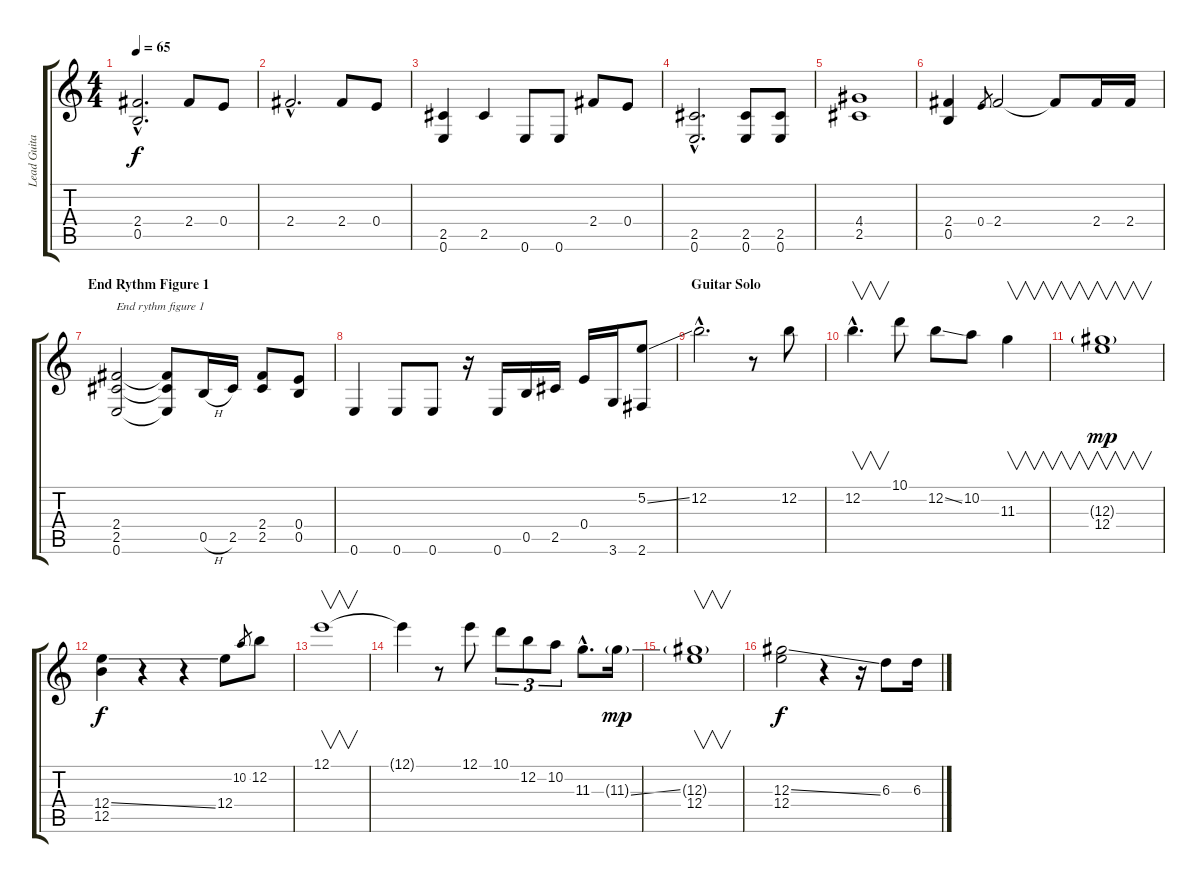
\track ("Lead Guitar" "Lead Guita") {instrument electricguitarclean}
\staff {score tabs}
\tuning (E4 B3 Ab3 E3 B2 E2) {hide}
\ts (4 4)
\tempo 65
\clef g2
\ks c
(2.4{hac} 0.5{hac}).2{d dy f} 2.4.8 0.4.8 |
2.4{hac}.2{d} 2.4.8 0.4.8 |
(2.5 0.6).4 2.5.4 0.6.8 0.6.8 2.4.8 0.4.8 |
(2.5{hac} 0.6{hac}).2{d} (2.5 0.6).8 (2.5 0.6).8 |
(4.4 2.5).1 |
(2.4 0.5).4 0.4.8{gr} 2.4.2 2.4{t}.8 2.4.16 2.4.16 |
\section ("" "End Rythm Figure 1")
(2.4 2.5 0.6).2{txt "End rythm figure 1"} (2.4{t} 2.5{t} 0.6{t}).8 0.5{h}.16 2.5.16 (2.4 2.5).8 (0.4 0.5).8 |
0.6.4 0.6.8 0.6.8 r.16 0.6.16 0.5.16 2.5.16 0.4.16 3.6.16 (5.2{ss} 2.6).8 |
\section ("" "Guitar Solo")
12.2{hac}.2{d} r.8 12.2.8 |
12.2{hac}.4{v d} 10.1.8 12.2{ss}.8 10.2.8 11.3.4{v} |
(12.3{g} 12.4).1{v dy mp} |
(12.4{ss} 12.5).4{dy f} r.4 r.4 12.4.8 10.2.8{gr} 12.2.8 |
12.1.1{v} |
12.1{t}.4 r.8 12.1.8 10.1.8{tu (3 2)} 12.2.8{tu (3 2)} 10.2.8{tu (3 2)} 11.3{hac}.8{d} 11.3{ss g}.16{dy mp} |
(12.3{g} 12.4).1{v} |
(12.3{ss} 12.4).2{dy f} r.4 r.16 6.3.8 6.3.16
